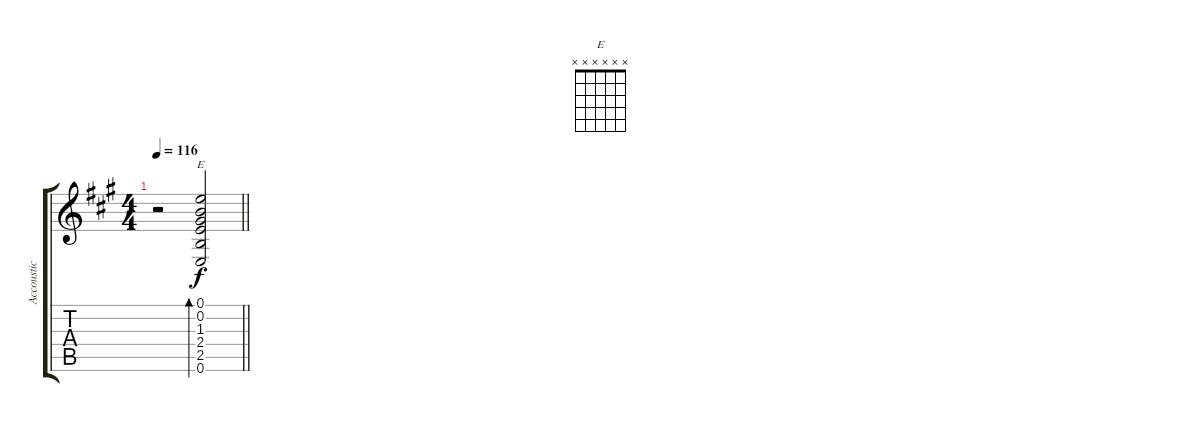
\track ("Accoustic 12 string" "Accoustic ") {instrument acousticguitarsteel}
\staff {score tabs}
\tuning (E4 B3 G3 D3 A2 E2) {hide}
\chord ("E" x x x x x x)
\ts (4 4)
\tempo 116
\clef g2
\barLineRight lightlight
\ks a
r.2{dy f} (0.1 0.2 1.3 2.4 2.5 0.6).2{bd 60 ch "E"}
